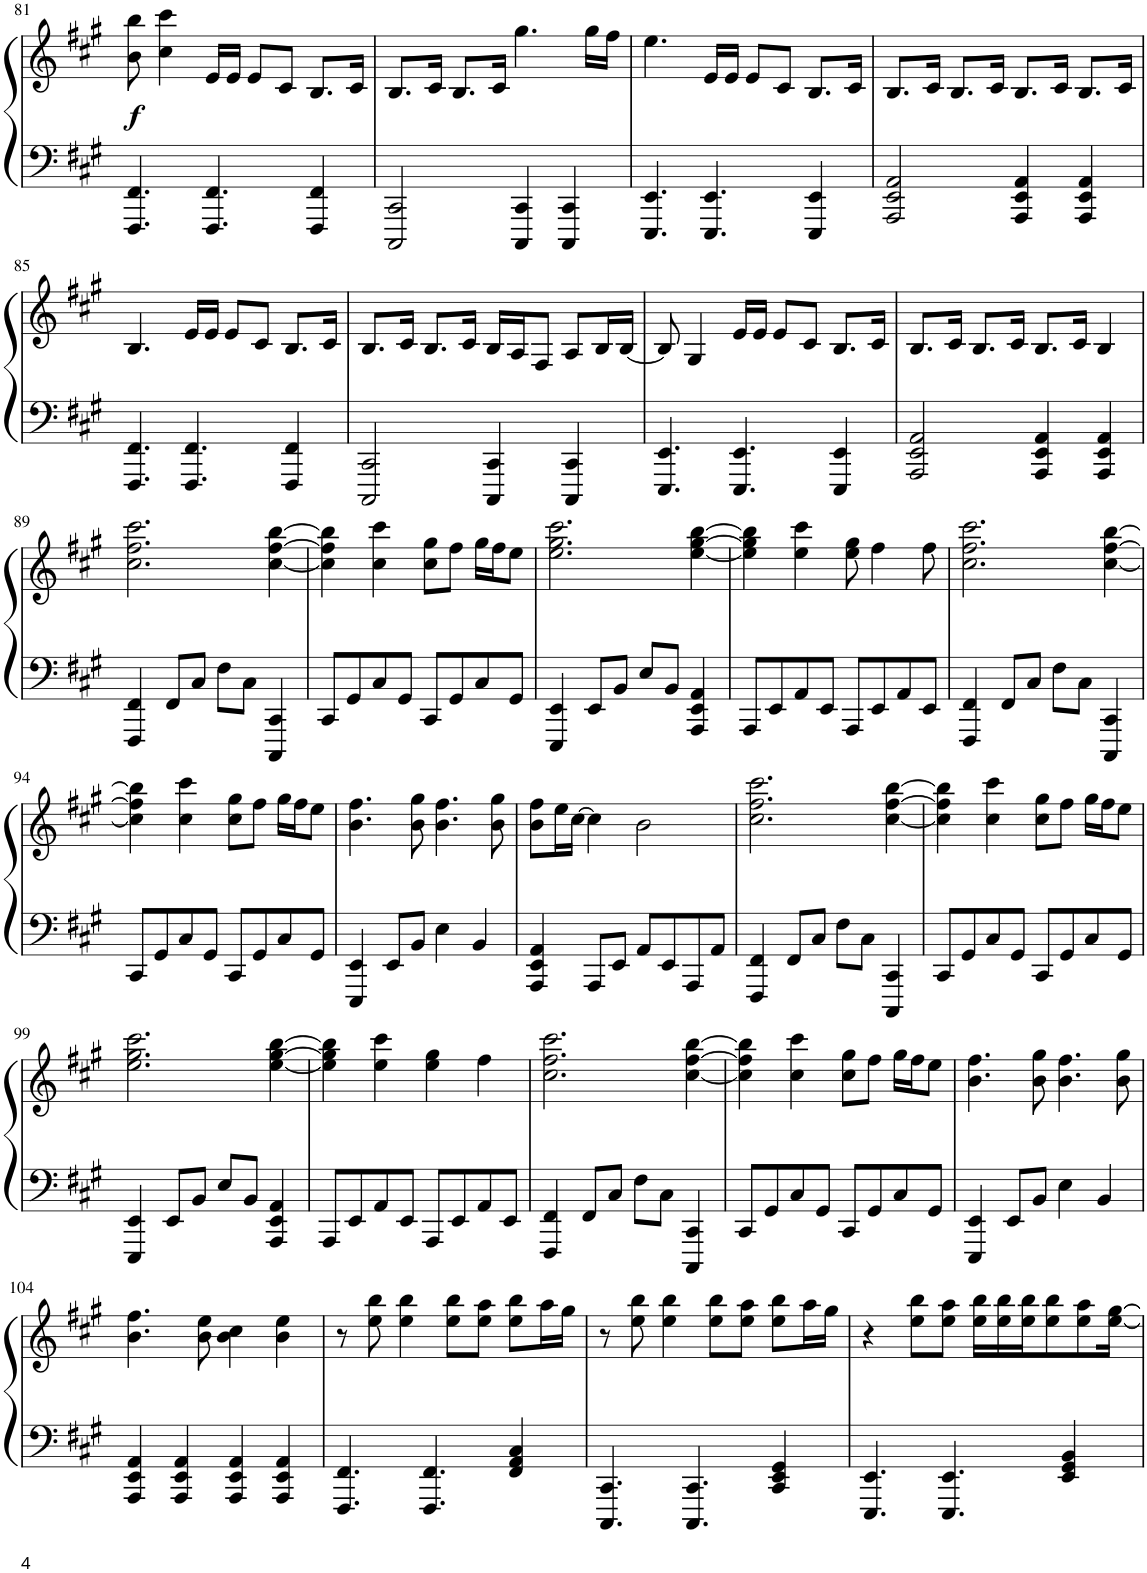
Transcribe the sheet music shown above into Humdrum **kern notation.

**kern	**kern	**dynam
*part1	*part1	*part1
*staff2	*staff1	*staff1/2
*I"Piano	*	*
*I'Pno.	*	*
!!LO:PB:g=z
*clefF4	*clefG2	*
*k[f#c#g#]	*k[f#c#g#]	*
*M4/4	*M4/4	*
=81	=81	=81
!	!	!LO:DY:b
4.FFF#/ 4.FF#/	8b\ 8bb\	f
.	4cc#\ 4ccc#\	.
4.FFF#/ 4.FF#/	16e/LL	.
.	16e/JJ	.
.	8e/L	.
.	8c#/J	.
4FFF#/ 4FF#/	8.B/L	.
.	16c#/Jk	.
=82	=82	=82
2CCC#/ 2CC#/	8.B/L	.
.	16c#/Jk	.
.	8.B/L	.
.	16c#/Jk	.
4CCC#/ 4CC#/	4.gg#\	.
4CCC#/ 4CC#/	.	.
.	16gg#\LL	.
.	16ff#\JJ	.
=83	=83	=83
4.EEE/ 4.EE/	4.ee\	.
4.EEE/ 4.EE/	16e/LL	.
.	16e/JJ	.
.	8e/L	.
.	8c#/J	.
4EEE/ 4EE/	8.B/L	.
.	16c#/Jk	.
=84	=84	=84
2AAA/ 2EE/ 2AA/	8.B/L	.
.	16c#/Jk	.
.	8.B/L	.
.	16c#/Jk	.
4AAA/ 4EE/ 4AA/	8.B/L	.
.	16c#/Jk	.
4AAA/ 4EE/ 4AA/	8.B/L	.
.	16c#/Jk	.
!!LO:LB:g=z
=85	=85	=85
4.FFF#/ 4.FF#/	4.B/	.
4.FFF#/ 4.FF#/	16e/LL	.
.	16e/JJ	.
.	8e/L	.
.	8c#/J	.
4FFF#/ 4FF#/	8.B/L	.
.	16c#/Jk	.
=86	=86	=86
2CCC#/ 2CC#/	8.B/L	.
.	16c#/Jk	.
.	8.B/L	.
.	16c#/Jk	.
4CCC#/ 4CC#/	16B/LL	.
.	16A/J	.
.	8F#/J	.
4CCC#/ 4CC#/	8A/L	.
.	16B/L	.
.	[16B/JJ	.
=87	=87	=87
4.EEE/ 4.EE/	8B/]	.
.	4G#/	.
4.EEE/ 4.EE/	16e/LL	.
.	16e/JJ	.
.	8e/L	.
.	8c#/J	.
4EEE/ 4EE/	8.B/L	.
.	16c#/Jk	.
=88	=88	=88
2AAA/ 2EE/ 2AA/	8.B/L	.
.	16c#/Jk	.
.	8.B/L	.
.	16c#/Jk	.
4AAA/ 4EE/ 4AA/	8.B/L	.
.	16c#/Jk	.
4AAA/ 4EE/ 4AA/	4B/	.
!!LO:LB:g=z
=89	=89	=89
4FFF#/ 4FF#/	2.cc#\ 2.ff#\ 2.ccc#\	.
8FF#/L	.	.
8C#/J	.	.
8F#\L	.	.
8C#\J	.	.
4CCC#/ 4CC#/	[4cc#\ [4ff#\ [4bb\	.
=90	=90	=90
8CC#/L	4cc#\] 4ff#\] 4bb\]	.
8GG#/	.	.
8C#/	4cc#\ 4ccc#\	.
8GG#/J	.	.
8CC#/L	8cc#\ 8gg#\L	.
8GG#/	8ff#\J	.
8C#/	16gg#\LL	.
.	16ff#\J	.
8GG#/J	8ee\J	.
=91	=91	=91
4EEE/ 4EE/	2.ee\ 2.gg#\ 2.ccc#\	.
8EE/L	.	.
8BB/J	.	.
8E/L	.	.
8BB/J	.	.
4AAA/ 4EE/ 4AA/	[4ee\ [4gg#\ [4bb\	.
=92	=92	=92
8AAA/L	4ee\] 4gg#\] 4bb\]	.
8EE/	.	.
8AA/	4ee\ 4ccc#\	.
8EE/J	.	.
8AAA/L	8ee\ 8gg#\	.
8EE/	4ff#\	.
8AA/	.	.
8EE/J	8ff#\	.
=93	=93	=93
4FFF#/ 4FF#/	2.cc#\ 2.ff#\ 2.ccc#\	.
8FF#/L	.	.
8C#/J	.	.
8F#\L	.	.
8C#\J	.	.
4CCC#/ 4CC#/	[4cc#\ [4ff#\ [4bb\	.
!!LO:LB:g=z
=94	=94	=94
8CC#/L	4cc#\] 4ff#\] 4bb\]	.
8GG#/	.	.
8C#/	4cc#\ 4ccc#\	.
8GG#/J	.	.
8CC#/L	8cc#\ 8gg#\L	.
8GG#/	8ff#\J	.
8C#/	16gg#\LL	.
.	16ff#\J	.
8GG#/J	8ee\J	.
=95	=95	=95
4EEE/ 4EE/	4.b\ 4.ff#\	.
8EE/L	.	.
8BB/J	8b\ 8gg#\	.
4E\	4.b\ 4.ff#\	.
4BB/	.	.
.	8b\ 8gg#\	.
=96	=96	=96
4AAA/ 4EE/ 4AA/	8b\ 8ff#\L	.
.	16ee\L	.
.	[16cc#\JJ	.
8AAA/L	4cc#\]	.
8EE/J	.	.
8AA/L	2b\	.
8EE/	.	.
8AAA/	.	.
8AA/J	.	.
=97	=97	=97
4FFF#/ 4FF#/	2.cc#\ 2.ff#\ 2.ccc#\	.
8FF#/L	.	.
8C#/J	.	.
8F#\L	.	.
8C#\J	.	.
4CCC#/ 4CC#/	[4cc#\ [4ff#\ [4bb\	.
=98	=98	=98
8CC#/L	4cc#\] 4ff#\] 4bb\]	.
8GG#/	.	.
8C#/	4cc#\ 4ccc#\	.
8GG#/J	.	.
8CC#/L	8cc#\ 8gg#\L	.
8GG#/	8ff#\J	.
8C#/	16gg#\LL	.
.	16ff#\J	.
8GG#/J	8ee\J	.
!!LO:LB:g=z
=99	=99	=99
4EEE/ 4EE/	2.ee\ 2.gg#\ 2.ccc#\	.
8EE/L	.	.
8BB/J	.	.
8E/L	.	.
8BB/J	.	.
4AAA/ 4EE/ 4AA/	[4ee\ [4gg#\ [4bb\	.
=100	=100	=100
8AAA/L	4ee\] 4gg#\] 4bb\]	.
8EE/	.	.
8AA/	4ee\ 4ccc#\	.
8EE/J	.	.
8AAA/L	4ee\ 4gg#\	.
8EE/	.	.
8AA/	4ff#\	.
8EE/J	.	.
=101	=101	=101
4FFF#/ 4FF#/	2.cc#\ 2.ff#\ 2.ccc#\	.
8FF#/L	.	.
8C#/J	.	.
8F#\L	.	.
8C#\J	.	.
4CCC#/ 4CC#/	[4cc#\ [4ff#\ [4bb\	.
=102	=102	=102
8CC#/L	4cc#\] 4ff#\] 4bb\]	.
8GG#/	.	.
8C#/	4cc#\ 4ccc#\	.
8GG#/J	.	.
8CC#/L	8cc#\ 8gg#\L	.
8GG#/	8ff#\J	.
8C#/	16gg#\LL	.
.	16ff#\J	.
8GG#/J	8ee\J	.
=103	=103	=103
4EEE/ 4EE/	4.b\ 4.ff#\	.
8EE/L	.	.
8BB/J	8b\ 8gg#\	.
4E\	4.b\ 4.ff#\	.
4BB/	.	.
.	8b\ 8gg#\	.
!!LO:LB:g=z
=104	=104	=104
4AAA/ 4EE/ 4AA/	4.b\ 4.ff#\	.
4AAA/ 4EE/ 4AA/	.	.
.	8b\ 8ee\	.
4AAA/ 4EE/ 4AA/	4b\ 4cc#\	.
4AAA/ 4EE/ 4AA/	4b\ 4ee\	.
=105	=105	=105
4.FFF#/ 4.FF#/	8r	.
.	8ee\ 8bb\	.
.	4ee\ 4bb\	.
4.FFF#/ 4.FF#/	.	.
.	8ee\ 8bb\L	.
.	8ee\ 8aa\J	.
4FF#/ 4AA/ 4C#/	8ee\ 8bb\L	.
.	16aa\L	.
.	16gg#\JJ	.
=106	=106	=106
4.CCC#/ 4.CC#/	8r	.
.	8ee\ 8bb\	.
.	4ee\ 4bb\	.
4.CCC#/ 4.CC#/	.	.
.	8ee\ 8bb\L	.
.	8ee\ 8aa\J	.
4CC#/ 4EE/ 4GG#/	8ee\ 8bb\L	.
.	16aa\L	.
.	16gg#\JJ	.
=107	=107	=107
4.EEE/ 4.EE/	4r	.
.	8ee\ 8bb\L	.
4.EEE/ 4.EE/	8ee\ 8aa\J	.
.	16ee\ 16bb\LL	.
.	16ee\ 16bb\	.
.	16ee\ 16bb\J	.
.	8ee\ 8bb\	.
4EE/ 4GG#/ 4BB/	.	.
.	8ee\ 8aa\	.
.	[16ee\ [16gg#\Jk	.
=	=	=
*-	*-	*-
